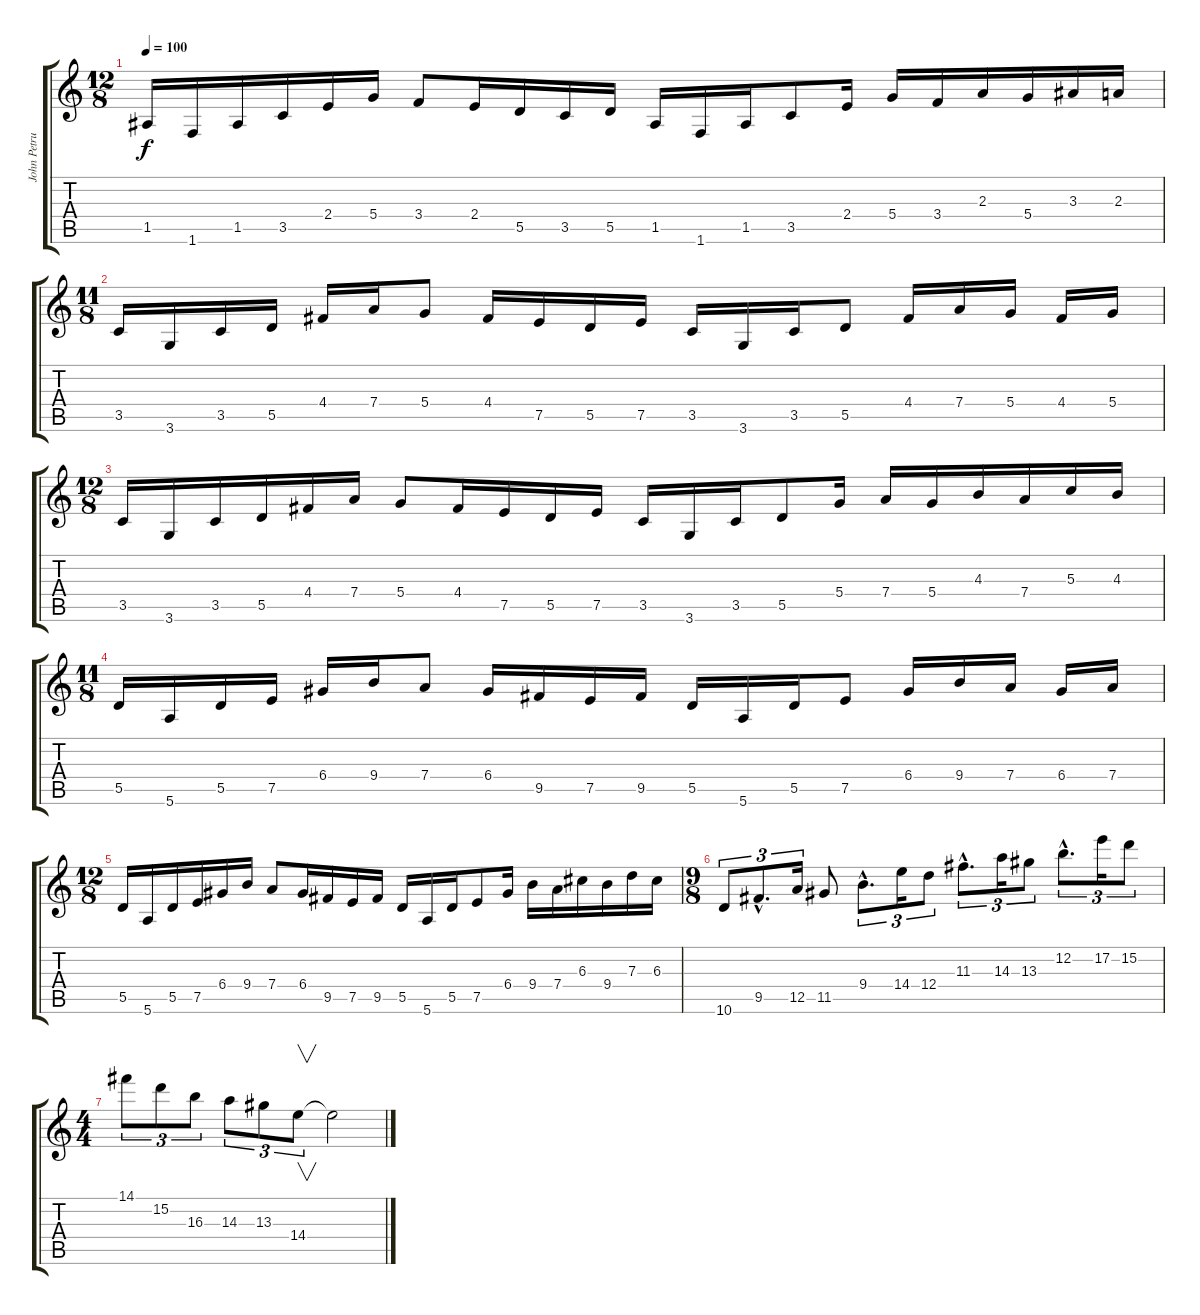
\track ("John Petrucci" "John Petru") {instrument overdrivenguitar}
\staff {score tabs}
\tuning (E4 B3 G3 D3 A2 E2) {hide}
\ts (12 8)
\tempo 100
\clef g2
\ks c
1.5.16{dy f} 1.6.16 1.5.16 3.5.16 2.4.16 5.4.16 3.4.8 2.4.16 5.5.16 3.5.16 5.5.16 1.5.16 1.6.16 1.5.16 3.5.8 2.4.16 5.4.16 3.4.16 2.3.16 5.4.16 3.3.16 2.3.16 |
\ts (11 8)
3.5.16 3.6.16 3.5.16 5.5.16 4.4.16 7.4.16 5.4.8 4.4.16 7.5.16 5.5.16 7.5.16 3.5.16 3.6.16 3.5.16 5.5.8 4.4.16 7.4.16 5.4.16 4.4.16 5.4.16 |
\ts (12 8)
3.5.16 3.6.16 3.5.16 5.5.16 4.4.16 7.4.16 5.4.8 4.4.16 7.5.16 5.5.16 7.5.16 3.5.16 3.6.16 3.5.16 5.5.8 5.4.16 7.4.16 5.4.16 4.3.16 7.4.16 5.3.16 4.3.16 |
\ts (11 8)
5.5.16 5.6.16 5.5.16 7.5.16 6.4.16 9.4.16 7.4.8 6.4.16 9.5.16 7.5.16 9.5.16 5.5.16 5.6.16 5.5.16 7.5.8 6.4.16 9.4.16 7.4.16 6.4.16 7.4.16 |
\ts (12 8)
5.5.16 5.6.16 5.5.16 7.5.16 6.4.16 9.4.16 7.4.8 6.4.16 9.5.16 7.5.16 9.5.16 5.5.16 5.6.16 5.5.16 7.5.8 6.4.16 9.4.16 7.4.16 6.3.16 9.4.16 7.3.16 6.3.16 |
\ts (9 8)
10.6.8{tu (3 2)} 9.5{hac}.8{d tu (3 2)} 12.5.16{tu (3 2)} 11.5.8 9.4{hac}.8{d tu (3 2)} 14.4.16{tu (3 2)} 12.4.8{tu (3 2)} 11.3{hac}.8{d tu (3 2)} 14.3.16{tu (3 2)} 13.3.8{tu (3 2)} 12.2{hac}.8{d tu (3 2)} 17.2.16{tu (3 2)} 15.2.8{tu (3 2)} |
\ts (4 4)
14.1.8{tu (3 2)} 15.2.8{tu (3 2)} 16.3.8{tu (3 2)} 14.3.8{tu (3 2)} 13.3.8{tu (3 2)} 14.4.8{v tu (3 2)} 14.4{t}.2
